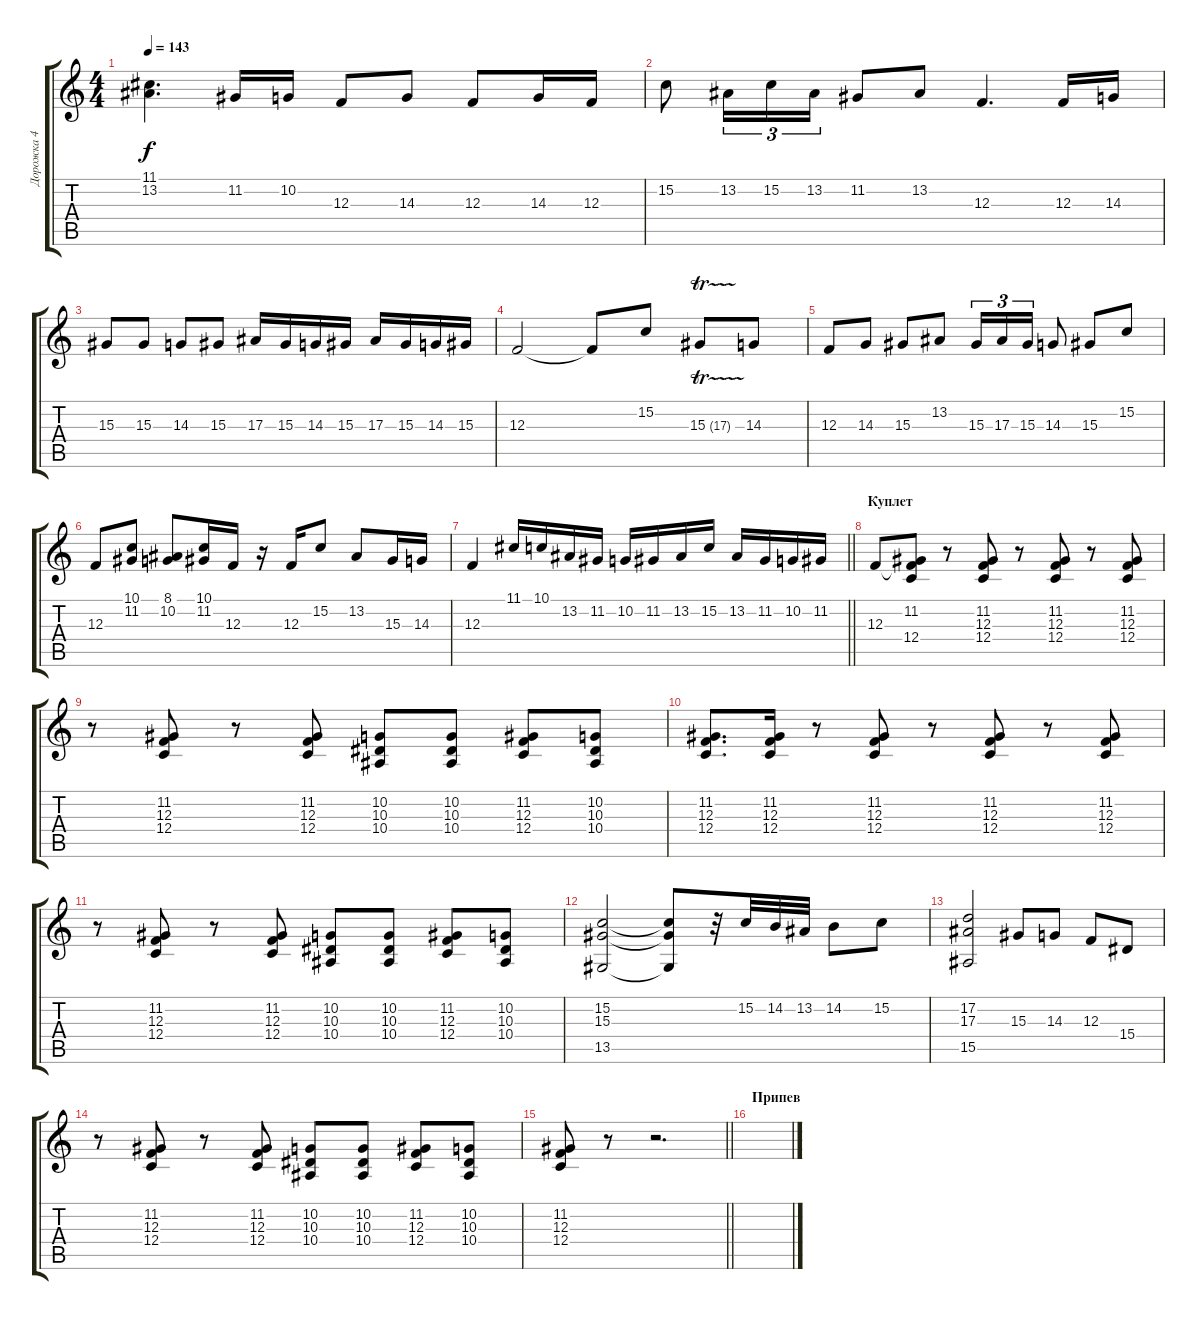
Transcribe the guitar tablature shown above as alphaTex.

\track ("Дорожка 4" "Дорожка 4") {instrument accordion}
\staff {score tabs}
\tuning (D4 A3 F3 C3 G2 D2) {hide}
\ts (4 4)
\tempo 143
\clef g2
\ks c
(11.1 13.2).4{d dy f} 11.2.16 10.2.16 12.3.8 14.3.8 12.3.8 14.3.16 12.3.16 |
15.2.8 13.2.16{tu (3 2)} 15.2.16{tu (3 2)} 13.2.16{tu (3 2)} 11.2.8 13.2.8 12.3.4{d} 12.3.16 14.3.16 |
15.3.8 15.3.8 14.3.8 15.3.8 17.3.16 15.3.16 14.3.16 15.3.16 17.3.16 15.3.16 14.3.16 15.3.16 |
12.3.2 12.3{t}.8 15.2.8 15.3{tr (17 16)}.8 14.3.8 |
12.3.8 14.3.8 15.3.8 13.2.8 15.3.16{tu (3 2)} 17.3.16{tu (3 2)} 15.3.16{tu (3 2)} 14.3.8 15.3.8 15.2.8 |
12.3.8 (10.1 11.2).8 (8.1 10.2).8 (10.1 11.2).16 12.3.16 r.16 12.3.16 15.2.8 13.2.8 15.3.16 14.3.16 |
\barLineRight lightlight
12.3.4 11.1.16 10.1.16 13.2.16 11.2.16 10.2.16 11.2.16 13.2.16 15.2.16 13.2.16 11.2.16 10.2.16 11.2.16 |
\section ("" "Куплет")
12.3.8 (11.2 12.3{t} 12.4).8 r.8 (11.2 12.3 12.4).8 r.8 (11.2 12.3 12.4).8 r.8 (11.2 12.3 12.4).8 |
r.8 (11.2 12.3 12.4).8 r.8 (11.2 12.3 12.4).8 (10.2 10.3 10.4).8 (10.2 10.3 10.4).8 (11.2 12.3 12.4).8 (10.2 10.3 10.4).8 |
(11.2 12.3 12.4).8{d} (11.2 12.3 12.4).16 r.8 (11.2 12.3 12.4).8 r.8 (11.2 12.3 12.4).8 r.8 (11.2 12.3 12.4).8 |
r.8 (11.2 12.3 12.4).8 r.8 (11.2 12.3 12.4).8 (10.2 10.3 10.4).8 (10.2 10.3 10.4).8 (11.2 12.3 12.4).8 (10.2 10.3 10.4).8 |
(15.2 15.3 13.5).2 (15.2{t} 15.3{t} 13.5{t}).8 r.32 15.2.32 14.2.32 13.2.32 14.2.8 15.2.8 |
(17.2 17.3 15.5).2 15.3.8 14.3.8 12.3.8 15.4.8 |
r.8 (11.2 12.3 12.4).8 r.8 (11.2 12.3 12.4).8 (10.2 10.3 10.4).8 (10.2 10.3 10.4).8 (11.2 12.3 12.4).8 (10.2 10.3 10.4).8 |
\barLineRight lightlight
(11.2 12.3 12.4).8 r.8 r.2{d} |
\section ("" "Припев")
